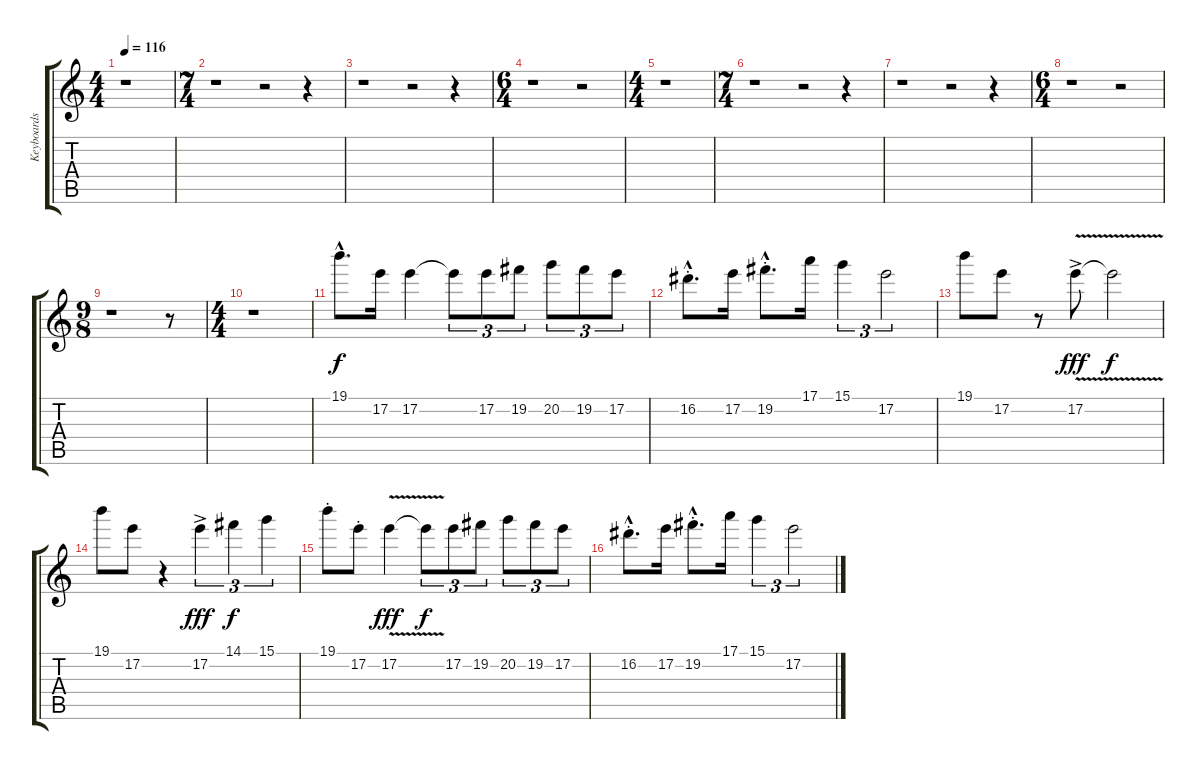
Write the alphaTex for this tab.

\track ("Keyboards" "Keyboards") {instrument shakuhachi}
\staff {score tabs}
\tuning (E5 B4 G4 D4 A3 E3) {hide}
\ts (4 4)
\tempo 116
\clef g2
\ks c
r.1{dy f} |
\ts (7 4)
r.1 r.2 r.4 |
r.1 r.2 r.4 |
\ts (6 4)
r.1 r.2 |
\ts (4 4)
r.1 |
\ts (7 4)
r.1 r.2 r.4 |
r.1 r.2 r.4 |
\ts (6 4)
r.1 r.2 |
\ts (9 8)
r.1 r.8 |
\ts (4 4)
r.1 |
19.1{hac}.8{d} 17.2.16 17.2.4 17.2{t}.8{tu (3 2)} 17.2.8{tu (3 2)} 19.2.8{tu (3 2)} 20.2.8{tu (3 2)} 19.2.8{tu (3 2)} 17.2.8{tu (3 2)} |
16.2{hac st}.8{d} 17.2.16 19.2{hac st}.8{d} 17.1.16 15.1.4{tu (3 2)} 17.2.2{tu (3 2)} |
19.1.8 17.2.8 r.8 17.2{v ac}.8{dy fff} 17.2{t}.2{dy f} |
19.1.8 17.2.8 r.4 17.2{ac}.4{tu (3 2) dy fff} 14.1.4{tu (3 2) dy f} 15.1.4{tu (3 2)} |
19.1{st}.8 17.2{st}.8 17.2{v}.4{dy fff} 17.2{t}.8{tu (3 2) dy f} 17.2.8{tu (3 2)} 19.2.8{tu (3 2)} 20.2.8{tu (3 2)} 19.2.8{tu (3 2)} 17.2.8{tu (3 2)} |
16.2{hac st}.8{d} 17.2.16 19.2{hac st}.8{d} 17.1.16 15.1.4{tu (3 2)} 17.2.2{tu (3 2)}
